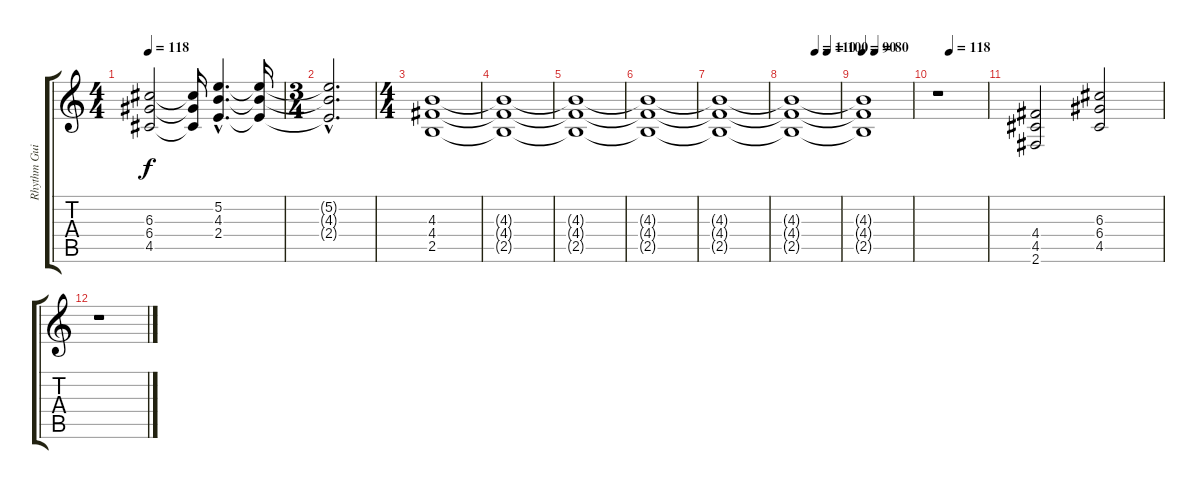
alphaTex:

\track ("Rhythm Guitar 1" "Rhythm Gui") {instrument distortionguitar}
\staff {score tabs}
\tuning (E4 B3 G3 D3 A2 E2) {hide}
\ts (4 4)
\tempo 118
\clef g2
\ks c
(6.3 6.4 4.5).2{dy f} (6.3{t} 6.4{t} 4.5{t}).16 (5.2{hac} 4.3{hac} 2.4{hac}).4{d} (5.2{t} 4.3{t} 2.4{t}).16 |
\ts (3 4)
(5.2{hac t} 4.3{hac t} 2.4{hac t}).2{d} |
\ts (4 4)
(4.3 4.4 2.5).1 |
(4.3{t} 4.4{t} 2.5{t}).1 |
(4.3{t} 4.4{t} 2.5{t}).1 |
(4.3{t} 4.4{t} 2.5{t}).1 |
(4.3{t} 4.4{t} 2.5{t}).1 |
\tempo (110 0.5)
\tempo (100 0.75)
(4.3{t} 4.4{t} 2.5{t}).1 |
\tempo 90
\tempo (80 0.25)
(4.3{t} 4.4{t} 2.5{t}).1 |
\tempo (118 0.25)
r.1 |
(4.4 4.5 2.6).2 (6.3 6.4 4.5).2 |
r.1
